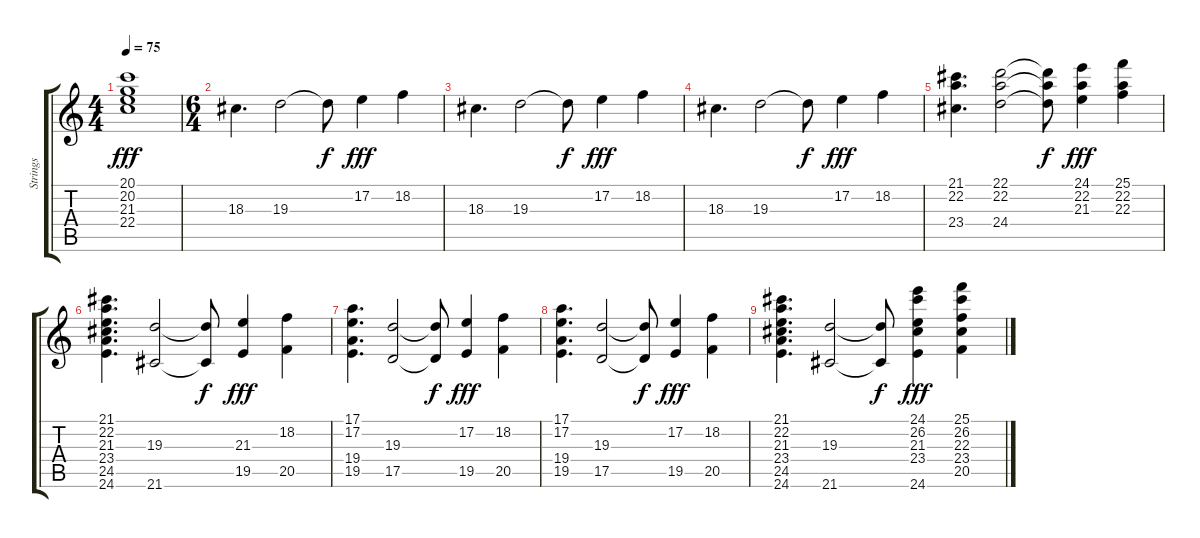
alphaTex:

\track ("Strings" "Strings") {instrument stringensemble1}
\staff {score tabs}
\tuning (E4 B3 G3 D3 A2 E2) {hide}
\ts (4 4)
\tempo 75
\clef g2
\ks c
(20.1 20.2 21.3 22.4).1{dy fff} |
\ts (6 4)
18.3.4{d} 19.3.2 19.3{t}.8{dy f} 17.2.4{dy fff} 18.2.4 |
18.3.4{d} 19.3.2 19.3{t}.8{dy f} 17.2.4{dy fff} 18.2.4 |
18.3.4{d} 19.3.2 19.3{t}.8{dy f} 17.2.4{dy fff} 18.2.4 |
(21.1 22.2 23.4).4{d} (22.1 22.2 24.4).2 (22.1{t} 22.2{t} 24.4{t}).8{dy f} (24.1 22.2 21.3).4{dy fff} (25.1 22.2 22.3).4 |
(21.1 22.2 21.3 23.4 24.5 24.6).4{d} (19.3 21.6).2 (19.3{t} 21.6{t}).8{dy f} (21.3 19.5).4{dy fff} (18.2 20.5).4 |
(17.1 17.2 19.4 19.5).4{d} (19.3 17.5).2 (19.3{t} 17.5{t}).8{dy f} (17.2 19.5).4{dy fff} (18.2 20.5).4 |
(17.1 17.2 19.4 19.5).4{d} (19.3 17.5).2 (19.3{t} 17.5{t}).8{dy f} (17.2 19.5).4{dy fff} (18.2 20.5).4 |
(21.1 22.2 21.3 23.4 24.5 24.6).4{d} (19.3 21.6).2 (19.3{t} 21.6{t}).8{dy f} (24.1 26.2 21.3 23.4 24.6).4{dy fff} (25.1 26.2 22.3 23.4 20.5).4
